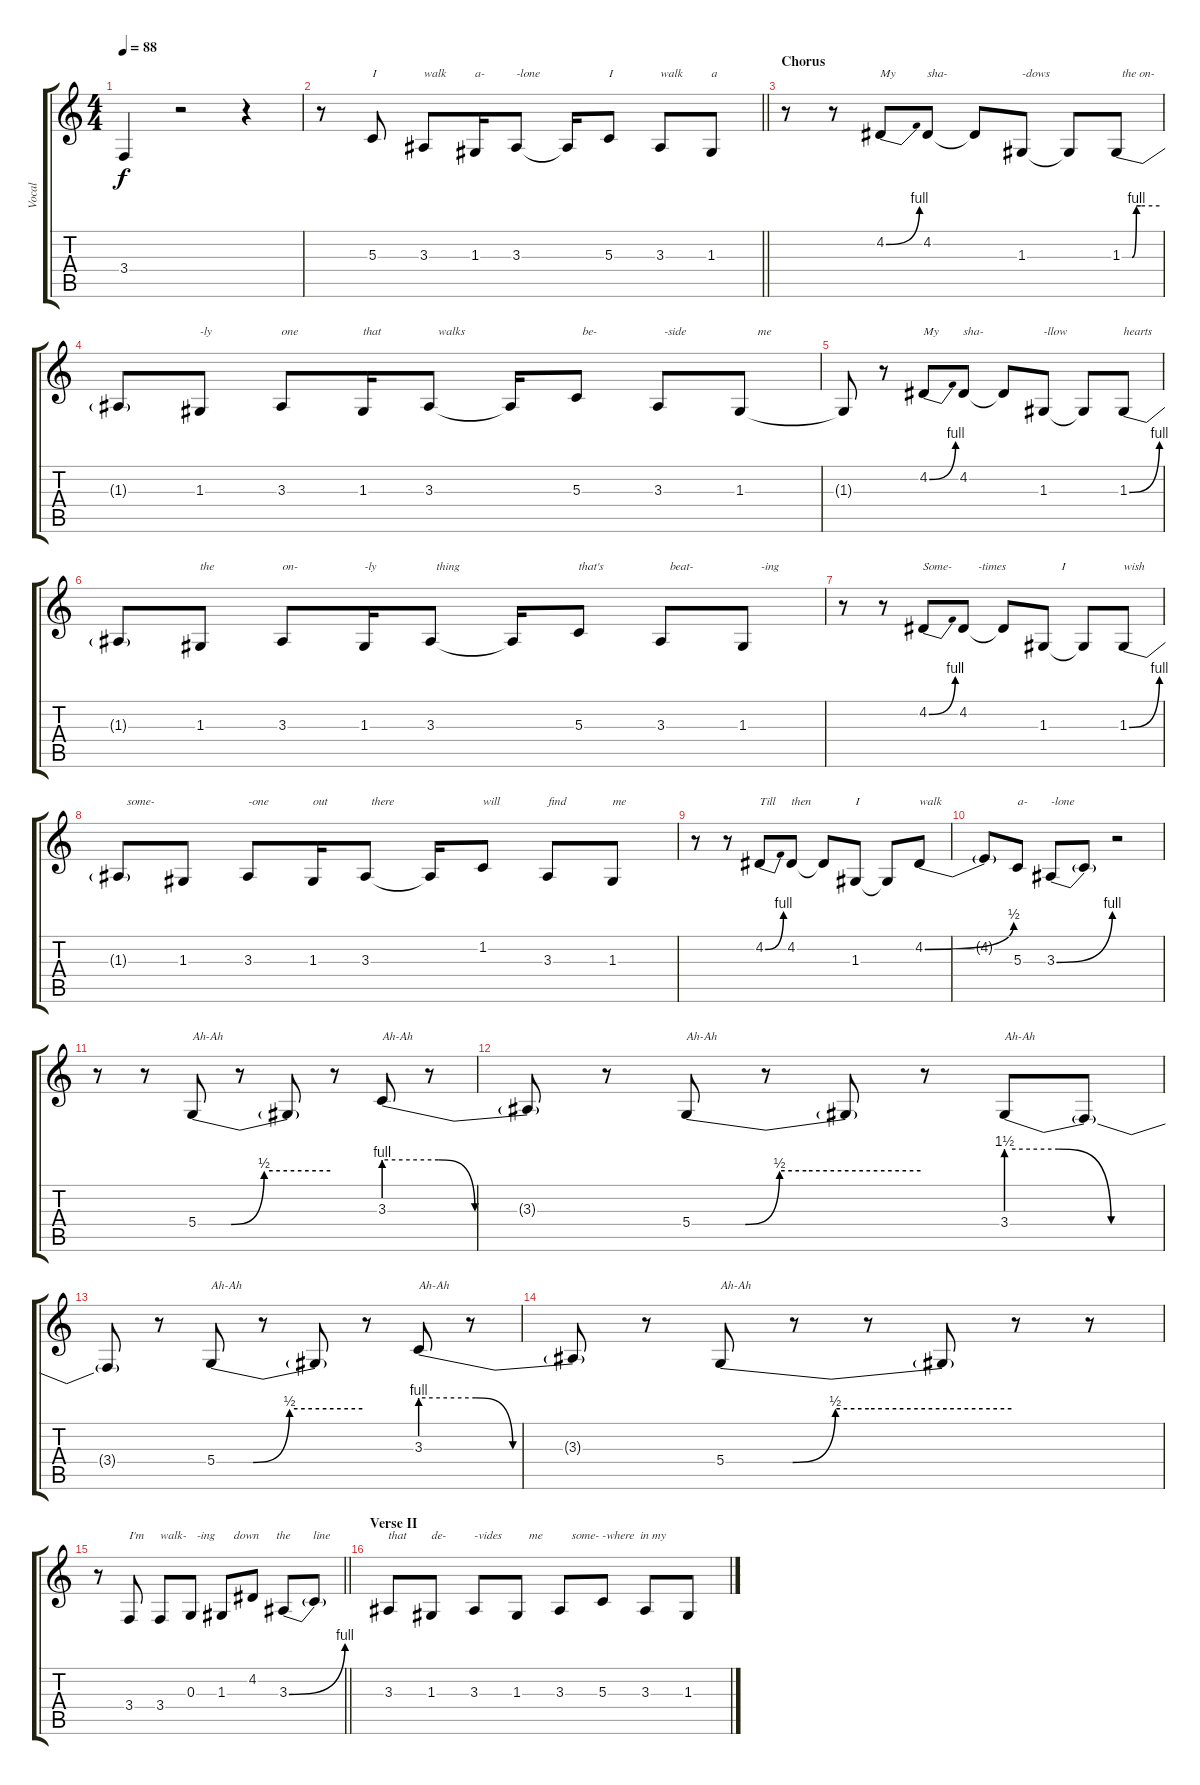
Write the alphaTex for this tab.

\track ("Vocal" "Vocal") {instrument lead1square}
\staff {score tabs}
\tuning (E4 B3 G3 D3 A2 E2) {hide}
\ts (4 4)
\tempo 88
\clef g2
\ks c
3.4{t}.4{dy f} r.2 r.4 |
\barLineRight lightlight
r.8 5.3.8{txt "I"} 3.3.8{txt "walk"} 1.3.16{txt "a-"} 3.3.8{txt "-lone"} 3.3{t}.16 5.3.8{txt "I"} 3.3.8{txt "walk"} 1.3.8{txt "a"} |
\section ("" "Chorus")
r.8 r.8 4.2{be (bend 0 0 60 4)}.8{txt "My"} 4.2.8{txt "sha-"} 4.2{t}.8 1.3.8{txt "-dows"} 1.3{t}.8 1.3{be (custom 0 0 16 0 23 4 30 4 60 4)}.8{txt "  the on-"} |
1.3{t}.8 1.3.8{txt "-ly"} 3.3.8{txt "one"} 1.3.16{txt "that"} 3.3.8{txt "   walks"} 3.3{t}.16 5.3.8{txt "  be-"} 3.3.8{txt "  -side"} 1.3.8{txt "      me"} |
1.3{t}.8 r.8 4.2{be (bend 0 0 60 4)}.8{txt "My"} 4.2.8{txt "sha-"} 4.2{t}.8 1.3.8{txt "-llow"} 1.3{t}.8 1.3{be (bend 0 0 60 4)}.8{txt "hearts"} |
1.3{t}.8 1.3.8{txt "the"} 3.3.8{txt "on-"} 1.3.16{txt "-ly"} 3.3.8{txt "  thing"} 3.3{t}.16 5.3.8{txt "that's"} 3.3.8{txt "   beat-"} 1.3.8{txt "      -ing"} |
r.8 r.8 4.2{be (bend 0 0 60 4)}.8{txt "Some-"} 4.2.8{txt "     -times"} 4.2{t}.8 1.3.8{txt "      I"} 1.3{t}.8 1.3{be (bend 0 0 60 4)}.8{txt "wish"} |
1.3{t}.8{txt "   some-"} 1.3.8 3.3.8{txt "-one"} 1.3.16{txt "out"} 3.3.8{txt "  there"} 3.3{t}.16 1.2.8{txt "will"} 3.3.8{txt "find"} 1.3.8{txt "me"} |
r.8 r.8 4.2{be (bend 0 0 60 4)}.8{txt "Till"} 4.2.8{txt "then"} 4.2{t}.8 1.3.8{txt "I"} 1.3{t}.8 4.2{be (bend 0 0 60 2)}.8{txt "walk"} |
4.2{t}.8 5.3.8{txt "a-"} 3.3{be (bend 0 0 60 4)}.8{txt "-lone"} 3.3{t}.8 r.2 |
r.8 r.8 5.4{be (custom 0 0 15 0 30 2 60 2)}.8{txt "Ah-Ah"} r.8 5.4{t}.8 r.8 3.3{be (custom 0 4 15 4 25 0 30 0 40 0 60 0)}.8{txt "Ah-Ah"} r.8 |
3.3{t}.8 r.8 5.4{be (custom 0 0 14 0 23 2 30 2 60 2)}.8{txt "Ah-Ah"} r.8 5.4{t}.8 r.8 3.4{be (custom 0 6 20 6 40 0 60 0)}.8{txt "Ah-Ah"} 3.4{t}.8 |
3.4{t}.8 r.8 5.4{be (custom 0 0 15 0 30 2 60 2)}.8{txt "Ah-Ah"} r.8 5.4{t}.8 r.8 3.3{be (custom 0 4 15 4 25 0 30 0 40 0 60 0)}.8{txt "Ah-Ah"} r.8 |
3.3{t}.8 r.8 5.4{be (custom 0 0 14 0 23 2 30 2 60 2)}.8{txt "Ah-Ah"} r.8 r.8 5.4{t}.8 r.8 r.8 |
\barLineRight lightlight
r.8 3.4.8{txt "I'm"} 3.4.8{txt "walk-"} 0.3.8{txt "  -ing"} 1.3.8{txt "    down"} 4.2.8{txt "        the"} 3.3{be (bend 0 0 60 4)}.8{txt "          line"} 3.3{t}.8 |
\section ("" "Verse II")
3.3.8{txt "that"} 1.3.8{txt "de-"} 3.3.8{txt "-vides"} 1.3.8{txt "    me"} 3.3.8{txt "    some- -where  in my"} 5.3.8 3.3.8 1.3.8
